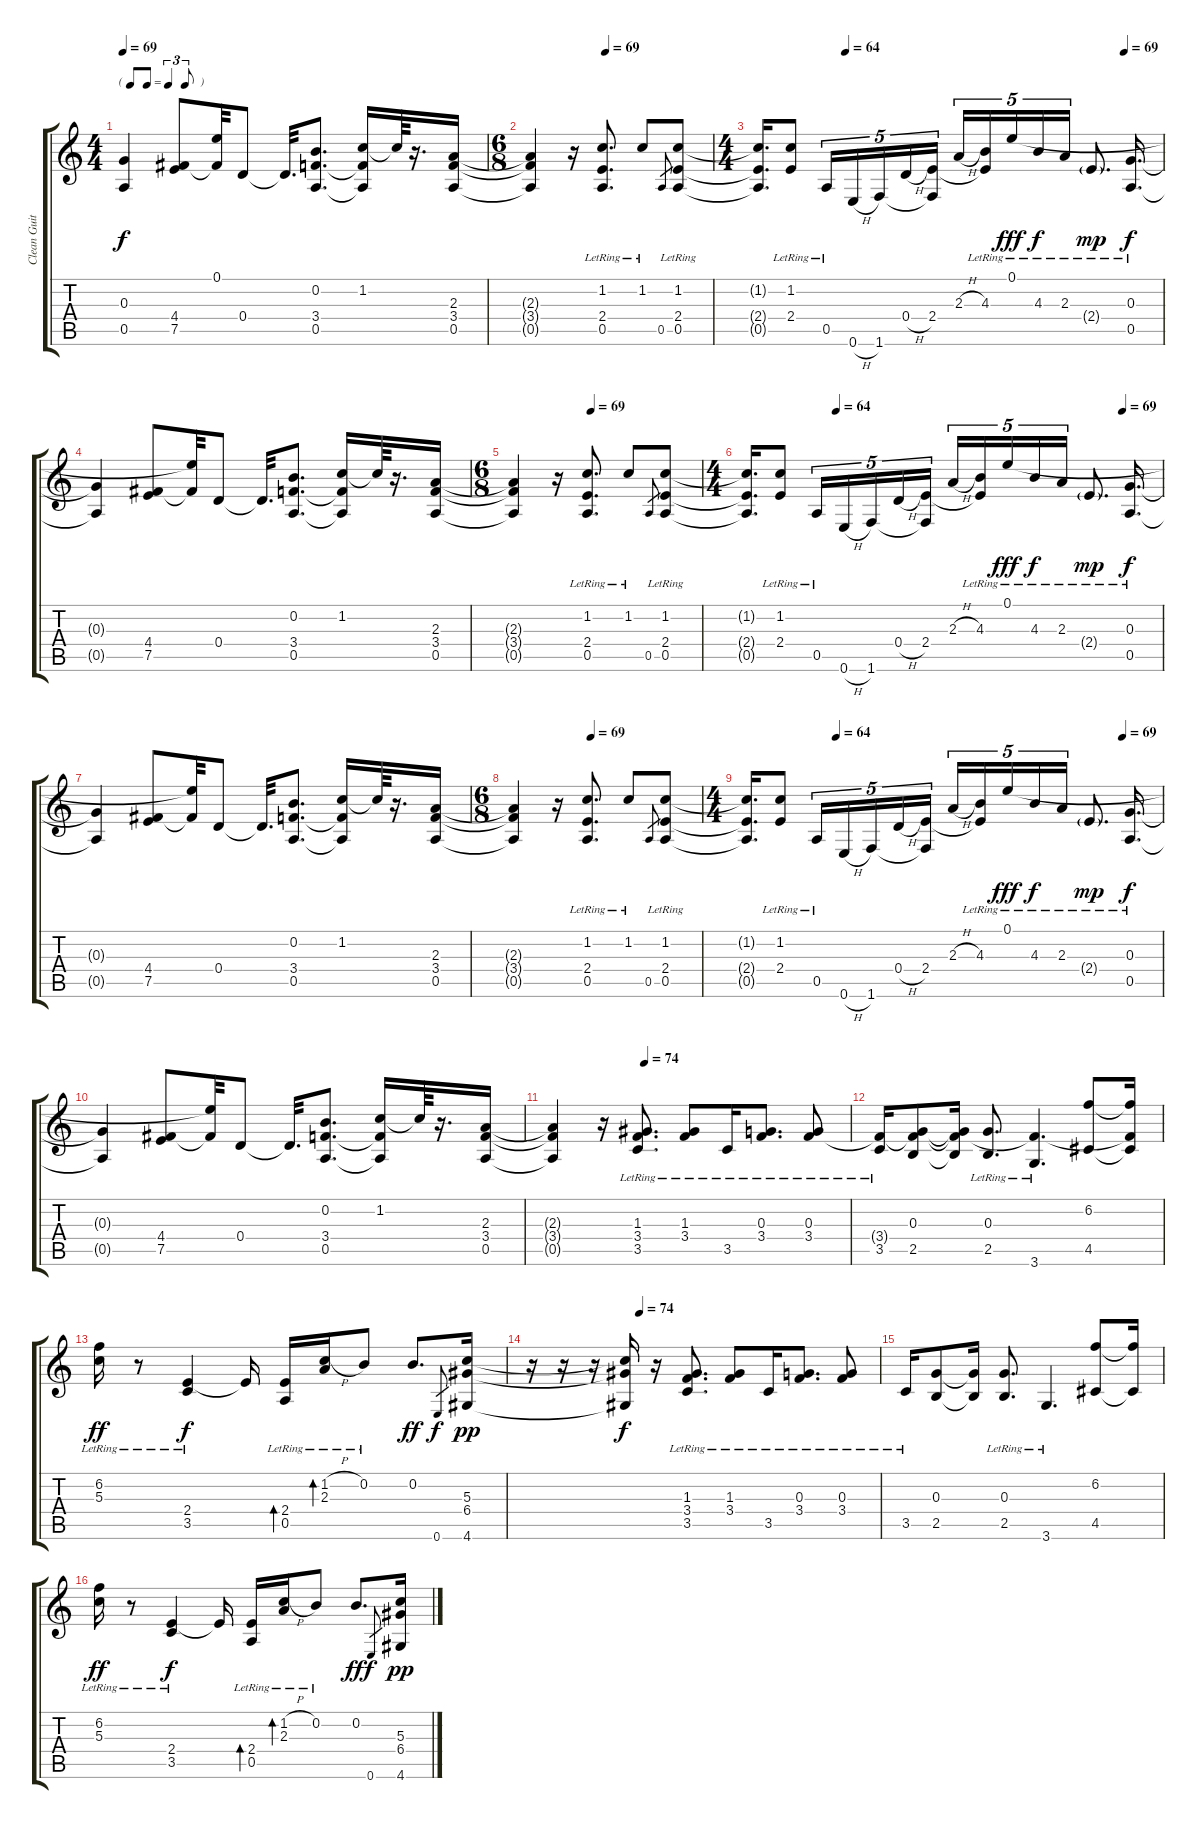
\track ("Clean Guitar" "Clean Guit") {instrument electricguitarjazz}
\staff {score tabs}
\tuning (E4 B3 G3 D3 A2 E2) {hide}
\ts (4 4)
\tf triplet8th
\tempo 69
\clef g2
\ks c
(0.3{t} 0.5{t}).4{dy f} (4.4 7.5).8 (0.1{t} 4.4{t}).32 0.4.8 0.4{t}.32{d} (0.2 3.4 0.5).8{d} (1.2 3.4{t} 0.5{t}).16 1.2{t}.64 r.16{d} (2.3 3.4 0.5).16 |
\ts (6 8)
\tempo (69 0.4166666666666667)
(2.3{t} 3.4{t} 0.5{t}).4 r.16 (1.2{lr} 2.4{lr} 0.5{lr}).8{d} 1.2{lr}.8 0.5.8{gr} (1.2{lr} 2.4{lr} 0.5{lr}).8 |
\ts (4 4)
\tempo (64 0.21875)
\tempo (69 0.90625)
(1.2{t} 2.4{t} 0.5{t}).16{d} (1.2{lr} 2.4{lr}).8 0.5{lr}.16{tu (5 4)} 0.6{h}.16{tu (5 4)} 1.6.16{tu (5 4)} 0.4{h}.16{tu (5 4)} (2.4 1.6{t}).16{tu (5 4)} 2.3{h}.16{tu (5 4)} (4.3{lr} 2.4{t}).16{tu (5 4)} 0.1{lr}.16{tu (5 4) dy fff} 4.3{lr}.16{tu (5 4) dy f} 2.3{lr}.16{tu (5 4)} 2.4{g lr}.8{d dy mp} (0.3{lr} 0.5{lr}).16{d dy f} |
(0.3{t} 0.5{t}).4 (4.4 7.5).8 (0.1{t} 4.4{t}).32 0.4.8 0.4{t}.32{d} (0.2 3.4 0.5).8{d} (1.2 3.4{t} 0.5{t}).16 1.2{t}.64 r.16{d} (2.3 3.4 0.5).16 |
\ts (6 8)
\tempo (69 0.4166666666666667)
(2.3{t} 3.4{t} 0.5{t}).4 r.16 (1.2{lr} 2.4{lr} 0.5{lr}).8{d} 1.2{lr}.8 0.5.8{gr} (1.2{lr} 2.4{lr} 0.5{lr}).8 |
\ts (4 4)
\tempo (64 0.21875)
\tempo (69 0.90625)
(1.2{t} 2.4{t} 0.5{t}).16{d} (1.2{lr} 2.4{lr}).8 0.5{lr}.16{tu (5 4)} 0.6{h}.16{tu (5 4)} 1.6.16{tu (5 4)} 0.4{h}.16{tu (5 4)} (2.4 1.6{t}).16{tu (5 4)} 2.3{h}.16{tu (5 4)} (4.3{lr} 2.4{t}).16{tu (5 4)} 0.1{lr}.16{tu (5 4) dy fff} 4.3{lr}.16{tu (5 4) dy f} 2.3{lr}.16{tu (5 4)} 2.4{g lr}.8{d dy mp} (0.3{lr} 0.5{lr}).16{d dy f} |
(0.3{t} 0.5{t}).4 (4.4 7.5).8 (0.1{t} 4.4{t}).32 0.4.8 0.4{t}.32{d} (0.2 3.4 0.5).8{d} (1.2 3.4{t} 0.5{t}).16 1.2{t}.64 r.16{d} (2.3 3.4 0.5).16 |
\ts (6 8)
\tempo (69 0.4166666666666667)
(2.3{t} 3.4{t} 0.5{t}).4 r.16 (1.2{lr} 2.4{lr} 0.5{lr}).8{d} 1.2{lr}.8 0.5.8{gr} (1.2{lr} 2.4{lr} 0.5{lr}).8 |
\ts (4 4)
\tempo (64 0.21875)
\tempo (69 0.90625)
(1.2{t} 2.4{t} 0.5{t}).16{d} (1.2{lr} 2.4{lr}).8 0.5{lr}.16{tu (5 4)} 0.6{h}.16{tu (5 4)} 1.6.16{tu (5 4)} 0.4{h}.16{tu (5 4)} (2.4 1.6{t}).16{tu (5 4)} 2.3{h}.16{tu (5 4)} (4.3{lr} 2.4{t}).16{tu (5 4)} 0.1{lr}.16{tu (5 4) dy fff} 4.3{lr}.16{tu (5 4) dy f} 2.3{lr}.16{tu (5 4)} 2.4{g lr}.8{d dy mp} (0.3{lr} 0.5{lr}).16{d dy f} |
(0.3{t} 0.5{t}).4 (4.4 7.5).8 (0.1{t} 4.4{t}).32 0.4.8 0.4{t}.32{d} (0.2 3.4 0.5).8{d} (1.2 3.4{t} 0.5{t}).16 1.2{t}.64 r.16{d} (2.3 3.4 0.5).16 |
\tempo (74 0.3125)
(2.3{t} 3.4{t} 0.5{t}).4 r.16 (1.3{lr} 3.4{lr} 3.5{lr}).8{d} (1.3{lr} 3.4{lr}).8 3.5{lr}.16 (0.3{lr} 3.4{lr}).8{d} (0.3{lr} 3.4{lr}).8 |
(3.4{t} 3.5{lr}).16 (0.3 3.4{t} 2.5).8 (0.3{t} 3.4{t} 2.5{t}).16 (0.3{lr} 2.5{lr}).8{d} (3.4{t} 3.6{lr}).4{d} (6.2 4.5).8 (6.2{t} 3.4{t} 4.5{t}).16 |
(6.2{lr} 5.3{lr}).16{dy ff} r.8 (2.4 3.5{lr}).4{dy f} 2.4{t}.16 (2.4{lr} 0.5{lr}).16{bd 480} (1.2{h} 2.3{lr}).16{bd 480} 0.2{lr}.8 0.2.8{d dy ff} 0.6.8{gr dy f} (5.3 6.4 4.6).16{dy pp} |
\tempo (74 0.3125)
r.16 r.16 r.16 (5.3{t} 6.4{t} 4.6{t}).16{dy f} r.16 (1.3{lr} 3.4{lr} 3.5{lr}).8{d} (1.3{lr} 3.4{lr}).8 3.5{lr}.16 (0.3{lr} 3.4{lr}).8{d} (0.3{lr} 3.4{lr}).8 |
3.5{lr}.16 (0.3 2.5).8 (0.3{t} 2.5{t}).16 (0.3{lr} 2.5{lr}).8{d} 3.6{lr}.4{d} (6.2 4.5).8 (6.2{t} 4.5{t}).16 |
(6.2{lr} 5.3{lr}).16{dy ff} r.8 (2.4 3.5{lr}).4{dy f} 2.4{t}.16 (2.4{lr} 0.5{lr}).16{bd 480} (1.2{h} 2.3{lr}).16{bd 480} 0.2{lr}.8 0.2.8{d dy ff} 0.6.8{gr dy f} (5.3 6.4 4.6).16{dy pp}
